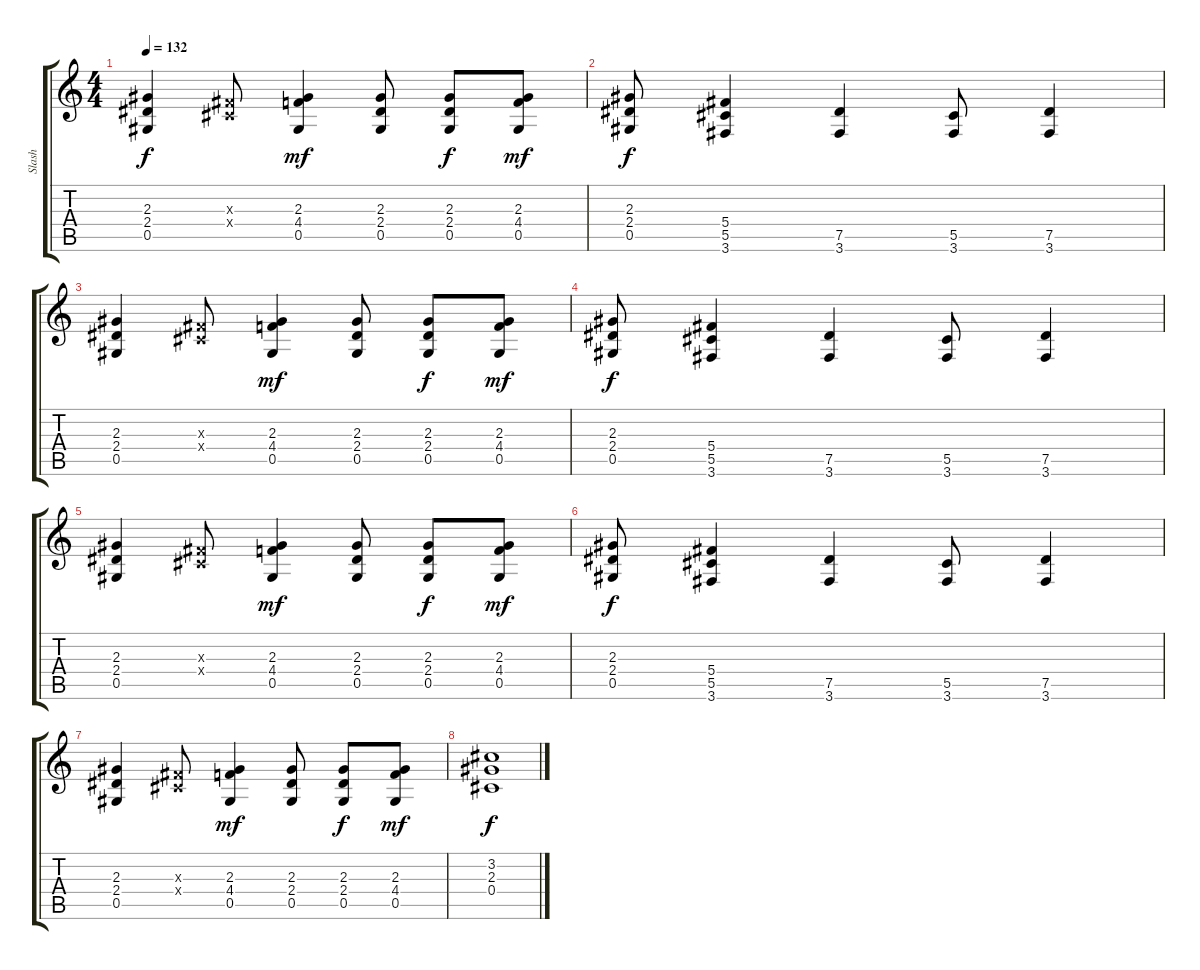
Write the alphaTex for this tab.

\track ("Slash" "Slash") {instrument distortionguitar}
\staff {score tabs}
\tuning (Eb4 Bb3 Gb3 Db3 Ab2 Eb2) {hide}
\ts (4 4)
\tempo 132
\clef g2
\ks c
(2.3 2.4 0.5).4{dy f} (0.3{x} 0.4{x}).8 (2.3 4.4 0.5).4{dy mf} (2.3 2.4 0.5).8 (2.3 2.4 0.5).8{dy f} (2.3 4.4 0.5).8{dy mf} |
(2.3 2.4 0.5).8{dy f} (5.4 5.5 3.6).4 (7.5 3.6).4 (5.5 3.6).8 (7.5 3.6).4 |
(2.3 2.4 0.5).4 (0.3{x} 0.4{x}).8 (2.3 4.4 0.5).4{dy mf} (2.3 2.4 0.5).8 (2.3 2.4 0.5).8{dy f} (2.3 4.4 0.5).8{dy mf} |
(2.3 2.4 0.5).8{dy f} (5.4 5.5 3.6).4 (7.5 3.6).4 (5.5 3.6).8 (7.5 3.6).4 |
(2.3 2.4 0.5).4 (0.3{x} 0.4{x}).8 (2.3 4.4 0.5).4{dy mf} (2.3 2.4 0.5).8 (2.3 2.4 0.5).8{dy f} (2.3 4.4 0.5).8{dy mf} |
(2.3 2.4 0.5).8{dy f} (5.4 5.5 3.6).4 (7.5 3.6).4 (5.5 3.6).8 (7.5 3.6).4 |
(2.3 2.4 0.5).4 (0.3{x} 0.4{x}).8 (2.3 4.4 0.5).4{dy mf} (2.3 2.4 0.5).8 (2.3 2.4 0.5).8{dy f} (2.3 4.4 0.5).8{dy mf} |
(3.2 2.3 0.4).1{dy f}
